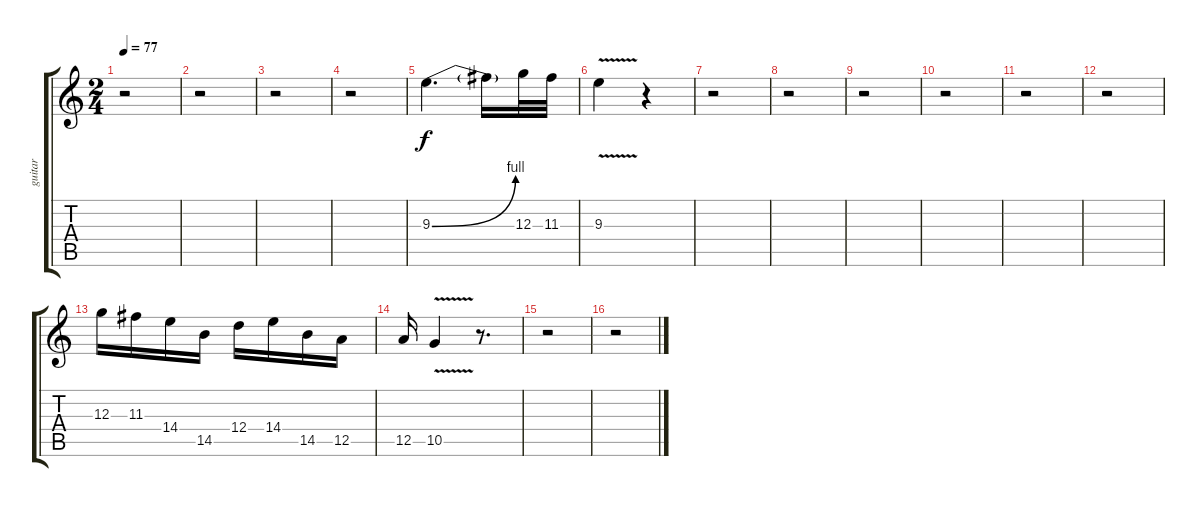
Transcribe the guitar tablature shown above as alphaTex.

\track ("guitar    solo   two" "guitar    ") {instrument overdrivenguitar}
\staff {score tabs}
\tuning (E4 B3 G3 D3 A2 E2) {hide}
\ts (2 4)
\tempo 77
\clef g2
\ks c
r.2{dy f} |
r.2 |
r.2 |
r.2 |
9.3{be (bend 0 0 60 4)}.4{d} 9.3{t}.16 12.3.32 11.3.32 |
9.3{v}.4 r.4 |
r.2 |
r.2 |
r.2 |
r.2 |
r.2 |
r.2 |
12.3.16 11.3.16 14.4.16 14.5.16 12.4.16 14.4.16 14.5.16 12.5.16 |
12.5.16 10.5{v}.4 r.8{d} |
r.2 |
r.2
